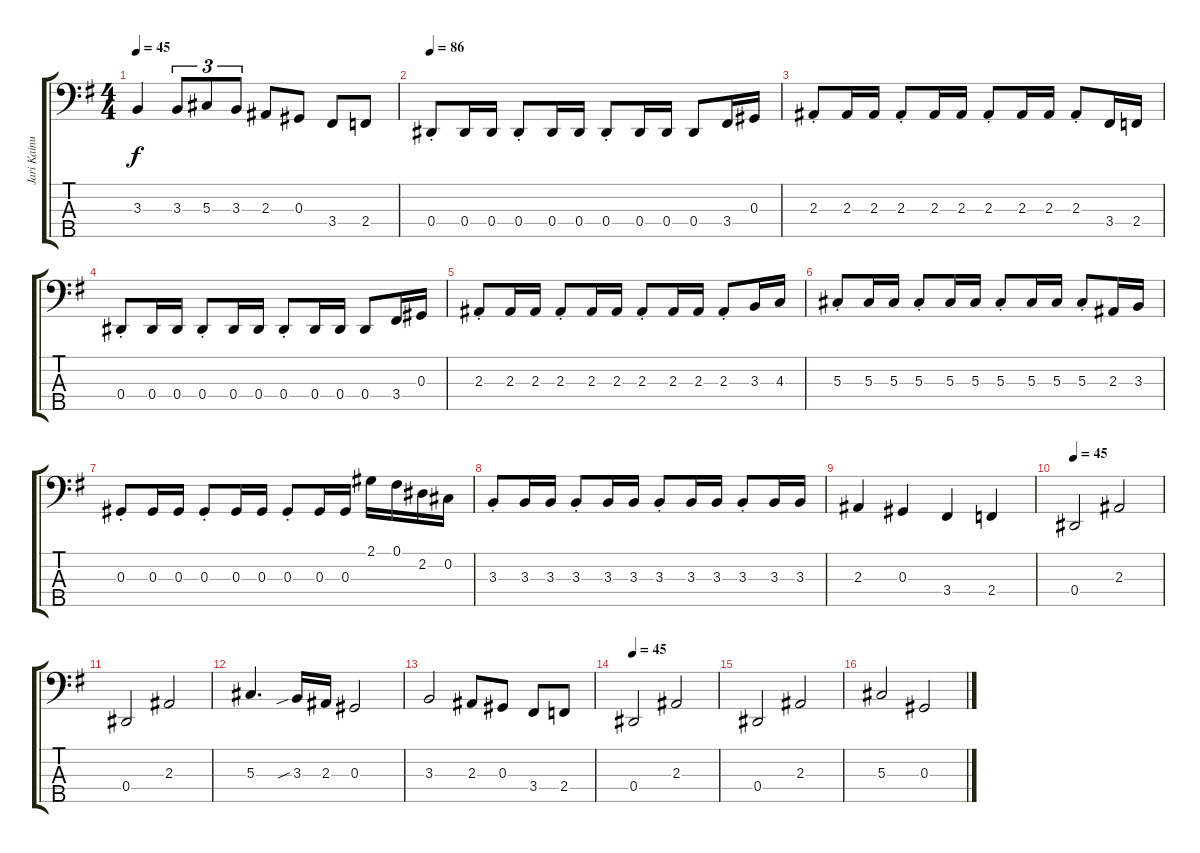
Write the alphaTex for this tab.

\track ("Jari Kainulainen" "Jari Kainu") {instrument electricbassfinger}
\staff {score tabs}
\tuning (Gb2 Db2 Ab1 Eb1 Bb0) {hide}
\ts (4 4)
\tempo 45
\clef f4
\ks g
3.3.4{dy f} 3.3.8{tu (3 2)} 5.3.8{tu (3 2)} 3.3.8{tu (3 2)} 2.3.8 0.3.8 3.4.8 2.4.8 |
\tempo 86
0.4{st}.8 0.4.16 0.4.16 0.4{st}.8 0.4.16 0.4.16 0.4{st}.8 0.4.16 0.4.16 0.4.8 3.4.16 0.3.16 |
2.3{st}.8 2.3.16 2.3.16 2.3{st}.8 2.3.16 2.3.16 2.3{st}.8 2.3.16 2.3.16 2.3{st}.8 3.4.16 2.4.16 |
0.4{st}.8 0.4.16 0.4.16 0.4{st}.8 0.4.16 0.4.16 0.4{st}.8 0.4.16 0.4.16 0.4.8 3.4.16 0.3.16 |
2.3{st}.8 2.3.16 2.3.16 2.3{st}.8 2.3.16 2.3.16 2.3{st}.8 2.3.16 2.3.16 2.3{st}.8 3.3.16 4.3.16 |
5.3{st}.8 5.3.16 5.3.16 5.3{st}.8 5.3.16 5.3.16 5.3{st}.8 5.3.16 5.3.16 5.3{st}.8 2.3.16 3.3.16 |
0.3{st}.8 0.3.16 0.3.16 0.3{st}.8 0.3.16 0.3.16 0.3{st}.8 0.3.16 0.3.16 2.1.16 0.1.16 2.2.16 0.2.16 |
3.3{st}.8 3.3.16 3.3.16 3.3{st}.8 3.3.16 3.3.16 3.3{st}.8 3.3.16 3.3.16 3.3{st}.8 3.3.16 3.3.16 |
2.3.4 0.3.4 3.4.4 2.4.4 |
\tempo 45
0.4.2 2.3.2 |
0.4.2 2.3.2 |
5.3.4{d} 3.3{sib}.16 2.3.16 0.3.2 |
3.3.2 2.3.8 0.3.8 3.4.8 2.4.8 |
\tempo 45
0.4.2 2.3.2 |
0.4.2 2.3.2 |
5.3.2 0.3.2
